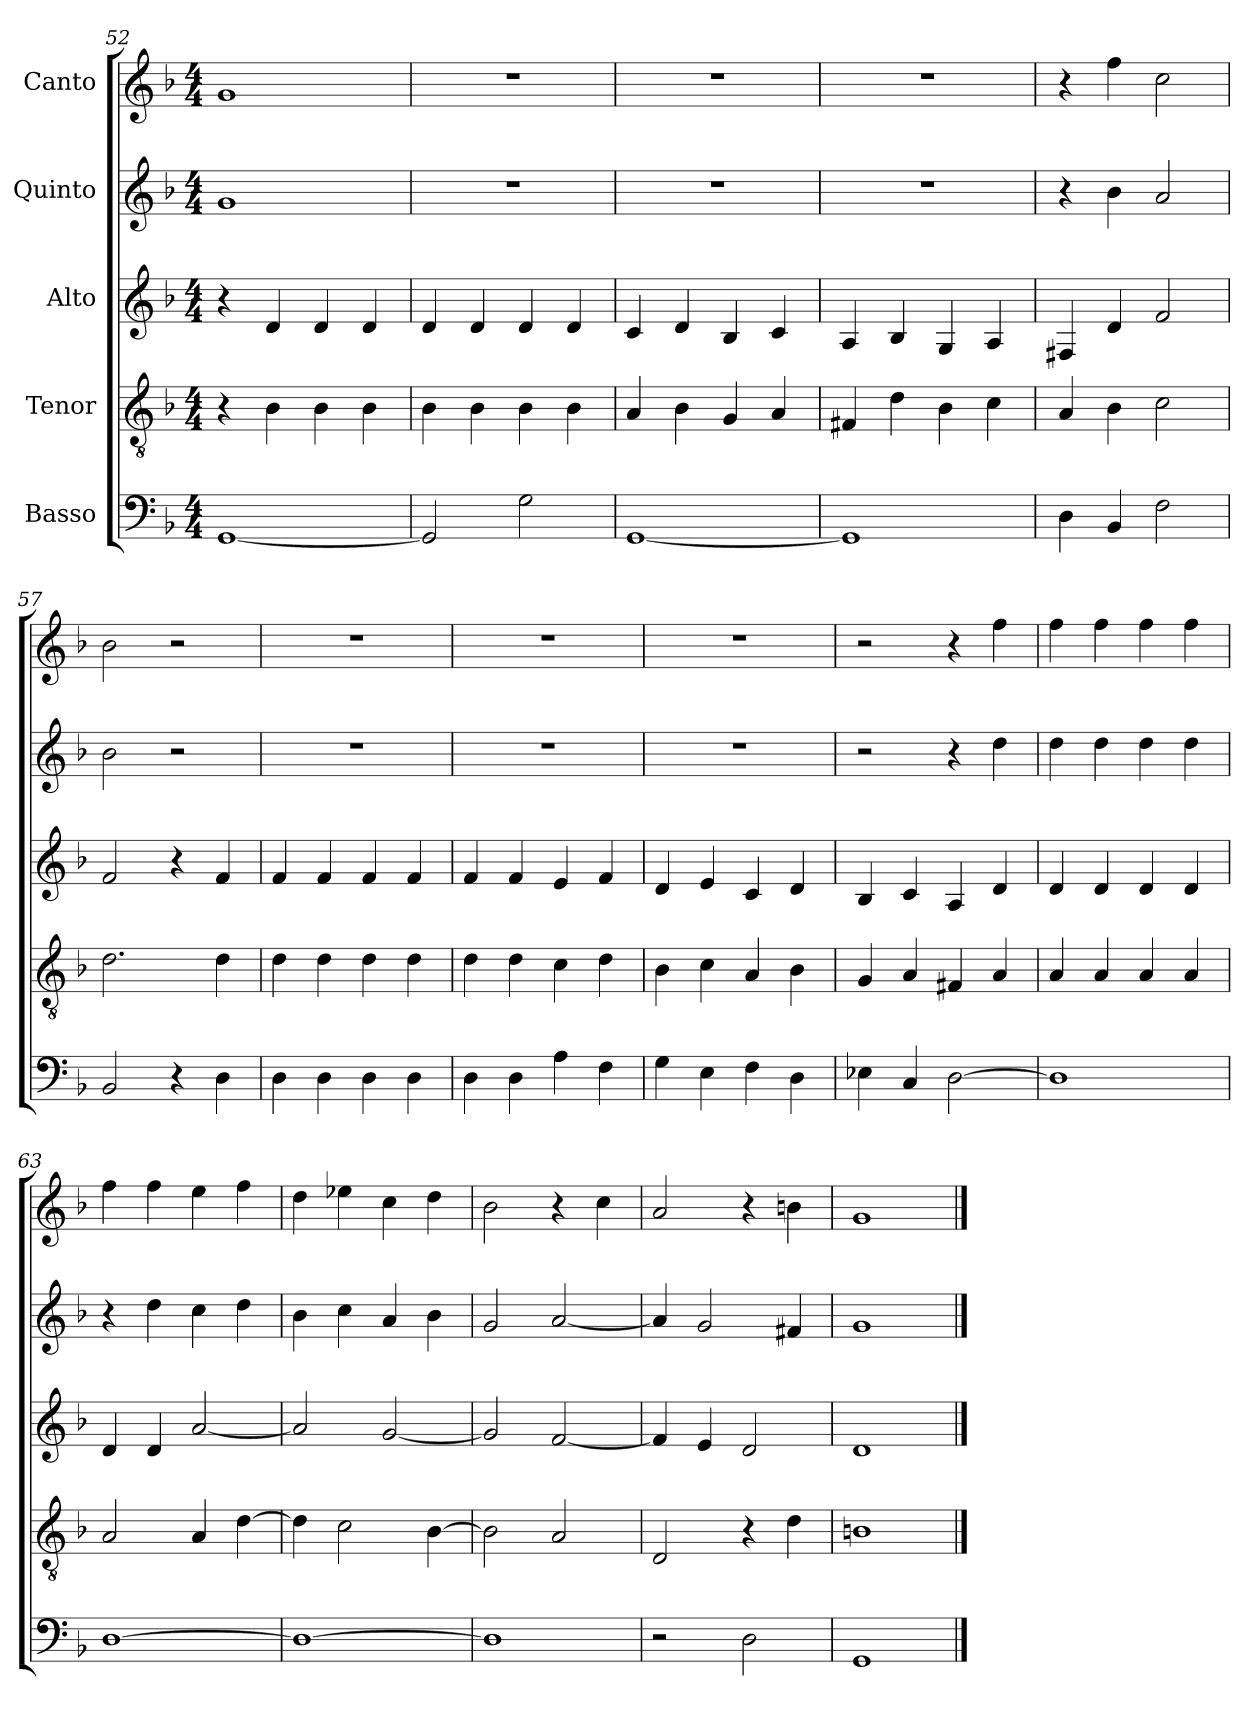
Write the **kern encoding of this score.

**kern	**kern	**kern	**kern	**kern
*part5	*part4	*part3	*part2	*part1
*staff5	*staff4	*staff3	*staff2	*staff1
*I"Basso	*I"Tenor	*I"Alto	*I"Quinto	*I"Canto
*clefF4	*clefGv2	*clefG2	*clefG2	*clefG2
*k[b-]	*k[b-]	*k[b-]	*k[b-]	*k[b-]
*F:	*F:	*F:	*F:	*F:
*M4/4	*M4/4	*M4/4	*M4/4	*M4/4
=52	=52	=52	=52	=52
[1GG	4r	4r	1g	1g
.	4B-\	4d/	.	.
.	4B-\	4d/	.	.
.	4B-\	4d/	.	.
=53	=53	=53	=53	=53
2GG/]	4B-\	4d/	1r	1r
.	4B-\	4d/	.	.
2G\	4B-\	4d/	.	.
.	4B-\	4d/	.	.
=54	=54	=54	=54	=54
[1GG	4A/	4c/	1r	1r
.	4B-\	4d/	.	.
.	4G/	4B-/	.	.
.	4A/	4c/	.	.
=55	=55	=55	=55	=55
1GG]	4F#X/	4A/	1r	1r
.	4d\	4B-/	.	.
.	4B-\	4G/	.	.
.	4c\	4A/	.	.
=56	=56	=56	=56	=56
4D\	4A/	4F#X/	4r	4r
4BB-/	4B-\	4d/	4b-\	4ff\
2F\	2c\	2f/	2a/	2cc\
=57	=57	=57	=57	=57
2BB-/	2.d\	2f/	2b-\	2b-\
4r	.	4r	2r	2r
4D\	4d\	4f/	.	.
=58	=58	=58	=58	=58
4D\	4d\	4f/	1r	1r
4D\	4d\	4f/	.	.
4D\	4d\	4f/	.	.
4D\	4d\	4f/	.	.
=59	=59	=59	=59	=59
4D\	4d\	4f/	1r	1r
4D\	4d\	4f/	.	.
4A\	4c\	4e/	.	.
4F\	4d\	4f/	.	.
=60	=60	=60	=60	=60
4G\	4B-\	4d/	1r	1r
4E\	4c\	4e/	.	.
4F\	4A/	4c/	.	.
4D\	4B-\	4d/	.	.
=61	=61	=61	=61	=61
4E-X\	4G/	4B-/	2r	2r
4C/	4A/	4c/	.	.
[2D\	4F#X/	4A/	4r	4r
.	4A/	4d/	4dd\	4ff\
=62	=62	=62	=62	=62
1D]	4A/	4d/	4dd\	4ff\
.	4A/	4d/	4dd\	4ff\
.	4A/	4d/	4dd\	4ff\
.	4A/	4d/	4dd\	4ff\
=63	=63	=63	=63	=63
[1D	2A/	4d/	4r	4ff\
.	.	4d/	4dd\	4ff\
.	4A/	[2a/	4cc\	4ee\
.	[4d\	.	4dd\	4ff\
=64	=64	=64	=64	=64
1D_	4d\]	2a/]	4b-\	4dd\
.	2c\	.	4cc\	4ee-X\
.	.	[2g/	4a/	4cc\
.	[4B-\	.	4b-\	4dd\
=65	=65	=65	=65	=65
1D]	2B-\]	2g/]	2g/	2b-\
.	2A/	[2f/	[2a/	4r
.	.	.	.	4cc\
=66	=66	=66	=66	=66
2r	2D/	4f/]	4a/]	2a/
.	.	4e/	2g/	.
2D\	4r	2d/	.	4r
.	4d\	.	4f#X/	4bn\
=67	=67	=67	=67	=67
1GG	1Bn	1d	1g	1g
==	==	==	==	==
*-	*-	*-	*-	*-
